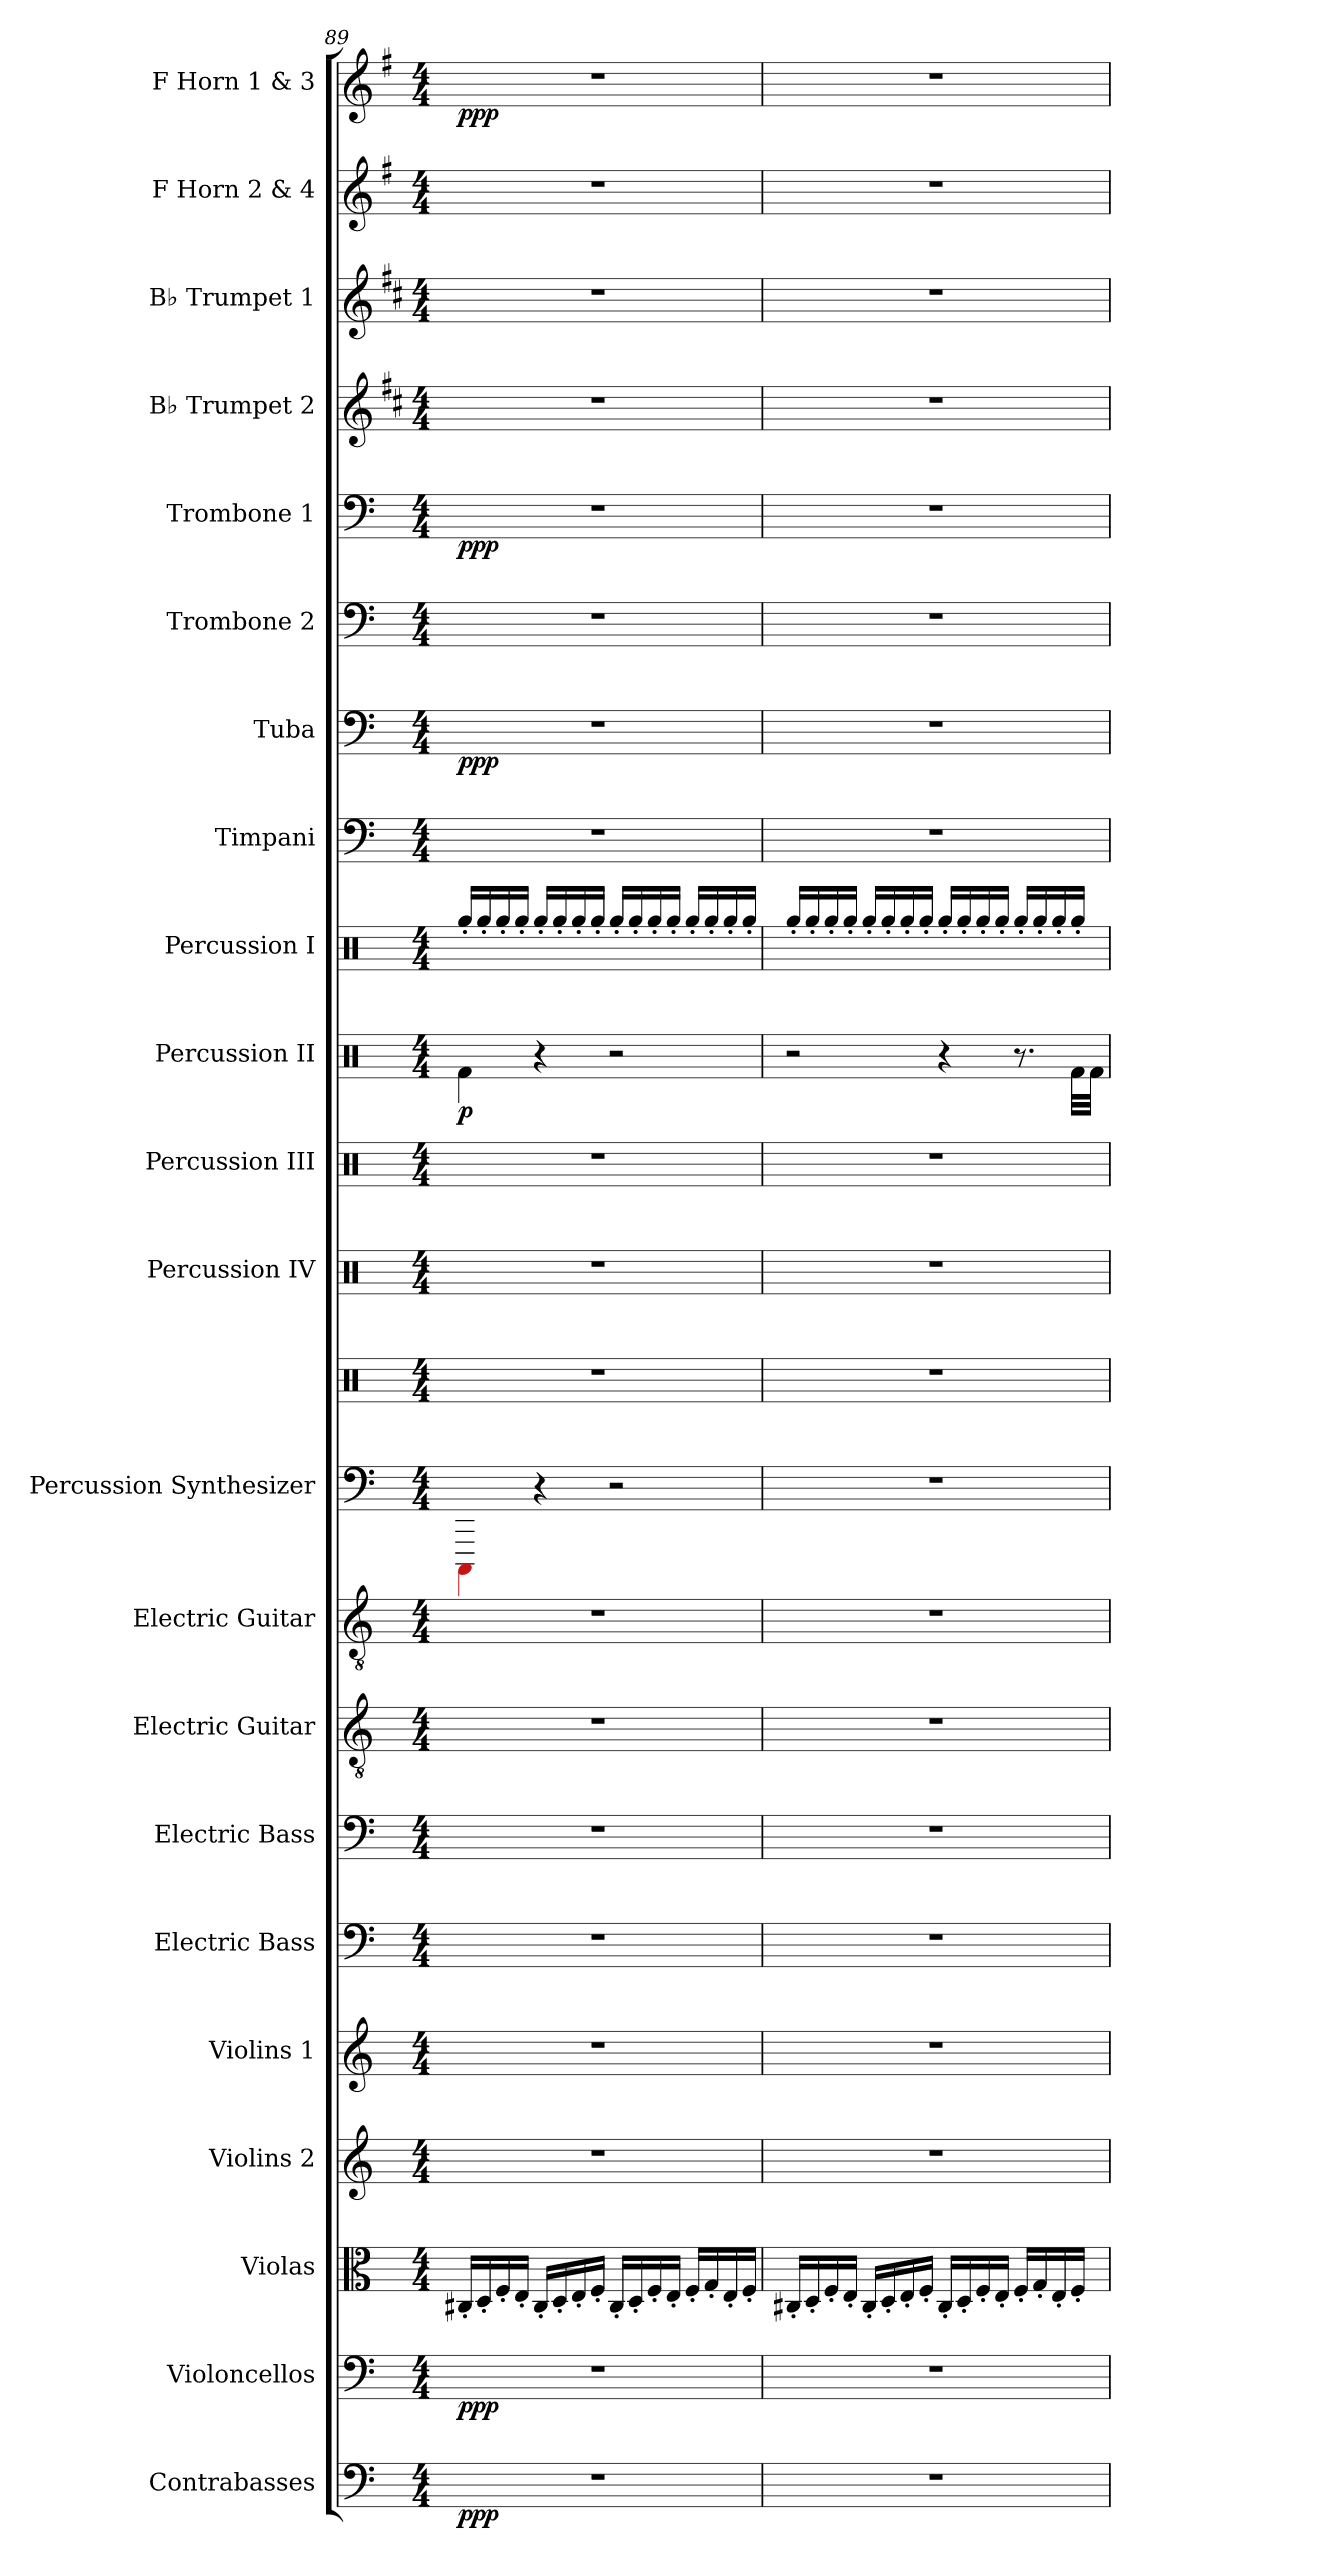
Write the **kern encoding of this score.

**kern	**dynam	**kern	**dynam	**kern	**kern	**kern	**kern	**kern	**kern	**kern	**kern	**kern	**kern	**kern	**kern	**dynam	**kern	**kern	**kern	**dynam	**kern	**kern	**dynam	**kern	**kern	**kern	**kern	**dynam
*part22	*part22	*part21	*part21	*part20	*part19	*part18	*part17	*part16	*part15	*part14	*part13	*part13	*part12	*part11	*part10	*part10	*part9	*part8	*part7	*part7	*part6	*part5	*part5	*part4	*part3	*part2	*part1	*part1
*staff23	*staff23	*staff22	*staff22	*staff21	*staff20	*staff19	*staff18	*staff17	*staff16	*staff15	*staff14	*staff13	*staff12	*staff11	*staff10	*staff10	*staff9	*staff8	*staff7	*staff7	*staff6	*staff5	*staff5	*staff4	*staff3	*staff2	*staff1	*staff1
*I"Contrabasses	*	*I"Violoncellos	*	*I"Violas	*I"Violins 2	*I"Violins 1	*I"Electric Bass	*I"Electric Bass	*I"Electric Guitar	*I"Electric Guitar	*I"Percussion Synthesizer	*	*I"Percussion IV	*I"Percussion III	*I"Percussion II	*	*I"Percussion I	*I"Timpani	*I"Tuba	*	*I"Trombone 2	*I"Trombone 1	*	*I"B♭ Trumpet 2	*I"B♭ Trumpet 1	*I"F Horn 2 &amp; 4	*I"F Horn 1 &amp; 3	*
*I'Cbs.	*	*I'Vcs.	*	*I'Vlas.	*I'Vlns. 2	*I'Vlns. 1	*I'El. B.	*I'El. B.	*I'El. Guit.	*I'El. Guit.	*I'Perc. Syn.	*	*I'Perc. IV	*I'Perc. III	*I'Perc. II	*	*I'Perc. I	*I'Timp.	*I'Tba.	*	*I'Tbn. 2	*I'Tbn. 1	*	*I'B♭ Tpt. 2	*I'B♭ Tpt. 1	*I'F Hn. 2 4	*I'F Hn. 1 3	*
*clefF4	*	*clefF4	*	*clefC3	*clefG2	*clefG2	*clefF4	*clefF4	*clefGv2	*clefGv2	*clefF4	*clefX	*clefX	*clefX	*clefX	*	*clefX	*clefF4	*clefF4	*	*clefF4	*clefF4	*	*clefG2	*clefG2	*clefG2	*clefG2	*
*ITrd7c12	*	*	*	*	*	*	*ITrd7c12	*ITrd7c12	*	*	*	*	*	*	*	*	*	*	*	*	*	*	*	*ITrd1c2	*ITrd1c2	*ITrd4c7	*ITrd4c7	*
*k[]	*	*k[]	*	*k[]	*k[]	*k[]	*k[]	*k[]	*k[]	*k[]	*k[]	*k[]	*k[]	*k[]	*k[]	*	*k[]	*k[]	*k[]	*	*k[]	*k[]	*	*k[]	*k[]	*k[]	*k[]	*
*M4/4	*	*M4/4	*	*M4/4	*M4/4	*M4/4	*M4/4	*M4/4	*M4/4	*M4/4	*M4/4	*M4/4	*M4/4	*M4/4	*M4/4	*	*M4/4	*M4/4	*M4/4	*	*M4/4	*M4/4	*	*M4/4	*M4/4	*M4/4	*M4/4	*
=89	=89	=89	=89	=89	=89	=89	=89	=89	=89	=89	=89	=89	=89	=89	=89	=89	=89	=89	=89	=89	=89	=89	=89	=89	=89	=89	=89	=89
!	!LO:DY:b	!	!LO:DY:b	!	!	!	!	!	!	!	!	!	!	!	!	!LO:DY:b	!	!	!	!LO:DY:b	!	!	!LO:DY:b	!	!	!	!	!LO:DY:b
1r	ppp	1r	ppp	16C#X'/LL	1r	1r	1r	1r	1r	1r	4RAA\	1r	1r	1r	4Rf\	p	16Rgg'/LL	1r	1r	ppp	1r	1r	ppp	1r	1r	1r	1r	ppp
.	.	.	.	16D'/	.	.	.	.	.	.	.	.	.	.	.	.	16Rgg'/	.	.	.	.	.	.	.	.	.	.	.
.	.	.	.	16F'/	.	.	.	.	.	.	.	.	.	.	.	.	16Rgg'/	.	.	.	.	.	.	.	.	.	.	.
.	.	.	.	16E'/JJ	.	.	.	.	.	.	.	.	.	.	.	.	16Rgg'/JJ	.	.	.	.	.	.	.	.	.	.	.
.	.	.	.	16C#'/LL	.	.	.	.	.	.	4r	.	.	.	4r	.	16Rgg'/LL	.	.	.	.	.	.	.	.	.	.	.
.	.	.	.	16D'/	.	.	.	.	.	.	.	.	.	.	.	.	16Rgg'/	.	.	.	.	.	.	.	.	.	.	.
.	.	.	.	16E'/	.	.	.	.	.	.	.	.	.	.	.	.	16Rgg'/	.	.	.	.	.	.	.	.	.	.	.
.	.	.	.	16F'/JJ	.	.	.	.	.	.	.	.	.	.	.	.	16Rgg'/JJ	.	.	.	.	.	.	.	.	.	.	.
.	.	.	.	16C#'/LL	.	.	.	.	.	.	2r	.	.	.	2r	.	16Rgg'/LL	.	.	.	.	.	.	.	.	.	.	.
.	.	.	.	16D'/	.	.	.	.	.	.	.	.	.	.	.	.	16Rgg'/	.	.	.	.	.	.	.	.	.	.	.
.	.	.	.	16F'/	.	.	.	.	.	.	.	.	.	.	.	.	16Rgg'/	.	.	.	.	.	.	.	.	.	.	.
.	.	.	.	16E'/JJ	.	.	.	.	.	.	.	.	.	.	.	.	16Rgg'/JJ	.	.	.	.	.	.	.	.	.	.	.
.	.	.	.	16F'/LL	.	.	.	.	.	.	.	.	.	.	.	.	16Rgg'/LL	.	.	.	.	.	.	.	.	.	.	.
.	.	.	.	16G'/	.	.	.	.	.	.	.	.	.	.	.	.	16Rgg'/	.	.	.	.	.	.	.	.	.	.	.
.	.	.	.	16E'/	.	.	.	.	.	.	.	.	.	.	.	.	16Rgg'/	.	.	.	.	.	.	.	.	.	.	.
.	.	.	.	16F'/JJ	.	.	.	.	.	.	.	.	.	.	.	.	16Rgg'/JJ	.	.	.	.	.	.	.	.	.	.	.
=90	=90	=90	=90	=90	=90	=90	=90	=90	=90	=90	=90	=90	=90	=90	=90	=90	=90	=90	=90	=90	=90	=90	=90	=90	=90	=90	=90	=90
1r	.	1r	.	16C#X'/LL	1r	1r	1r	1r	1r	1r	1r	1r	1r	1r	2r	.	16Rgg'/LL	1r	1r	.	1r	1r	.	1r	1r	1r	1r	.
.	.	.	.	16D'/	.	.	.	.	.	.	.	.	.	.	.	.	16Rgg'/	.	.	.	.	.	.	.	.	.	.	.
.	.	.	.	16F'/	.	.	.	.	.	.	.	.	.	.	.	.	16Rgg'/	.	.	.	.	.	.	.	.	.	.	.
.	.	.	.	16E'/JJ	.	.	.	.	.	.	.	.	.	.	.	.	16Rgg'/JJ	.	.	.	.	.	.	.	.	.	.	.
.	.	.	.	16C#'/LL	.	.	.	.	.	.	.	.	.	.	.	.	16Rgg'/LL	.	.	.	.	.	.	.	.	.	.	.
.	.	.	.	16D'/	.	.	.	.	.	.	.	.	.	.	.	.	16Rgg'/	.	.	.	.	.	.	.	.	.	.	.
.	.	.	.	16E'/	.	.	.	.	.	.	.	.	.	.	.	.	16Rgg'/	.	.	.	.	.	.	.	.	.	.	.
.	.	.	.	16F'/JJ	.	.	.	.	.	.	.	.	.	.	.	.	16Rgg'/JJ	.	.	.	.	.	.	.	.	.	.	.
.	.	.	.	16C#'/LL	.	.	.	.	.	.	.	.	.	.	4r	.	16Rgg'/LL	.	.	.	.	.	.	.	.	.	.	.
.	.	.	.	16D'/	.	.	.	.	.	.	.	.	.	.	.	.	16Rgg'/	.	.	.	.	.	.	.	.	.	.	.
.	.	.	.	16F'/	.	.	.	.	.	.	.	.	.	.	.	.	16Rgg'/	.	.	.	.	.	.	.	.	.	.	.
.	.	.	.	16E'/JJ	.	.	.	.	.	.	.	.	.	.	.	.	16Rgg'/JJ	.	.	.	.	.	.	.	.	.	.	.
.	.	.	.	16F'/LL	.	.	.	.	.	.	.	.	.	.	8.r	.	16Rgg'/LL	.	.	.	.	.	.	.	.	.	.	.
.	.	.	.	16G'/	.	.	.	.	.	.	.	.	.	.	.	.	16Rgg'/	.	.	.	.	.	.	.	.	.	.	.
.	.	.	.	16E'/	.	.	.	.	.	.	.	.	.	.	.	.	16Rgg'/	.	.	.	.	.	.	.	.	.	.	.
.	.	.	.	16F'/JJ	.	.	.	.	.	.	.	.	.	.	32Rf\LLL	.	16Rgg'/JJ	.	.	.	.	.	.	.	.	.	.	.
.	.	.	.	.	.	.	.	.	.	.	.	.	.	.	32Rf\JJJ	.	.	.	.	.	.	.	.	.	.	.	.	.
=	=	=	=	=	=	=	=	=	=	=	=	=	=	=	=	=	=	=	=	=	=	=	=	=	=	=	=	=
*-	*-	*-	*-	*-	*-	*-	*-	*-	*-	*-	*-	*-	*-	*-	*-	*-	*-	*-	*-	*-	*-	*-	*-	*-	*-	*-	*-	*-
